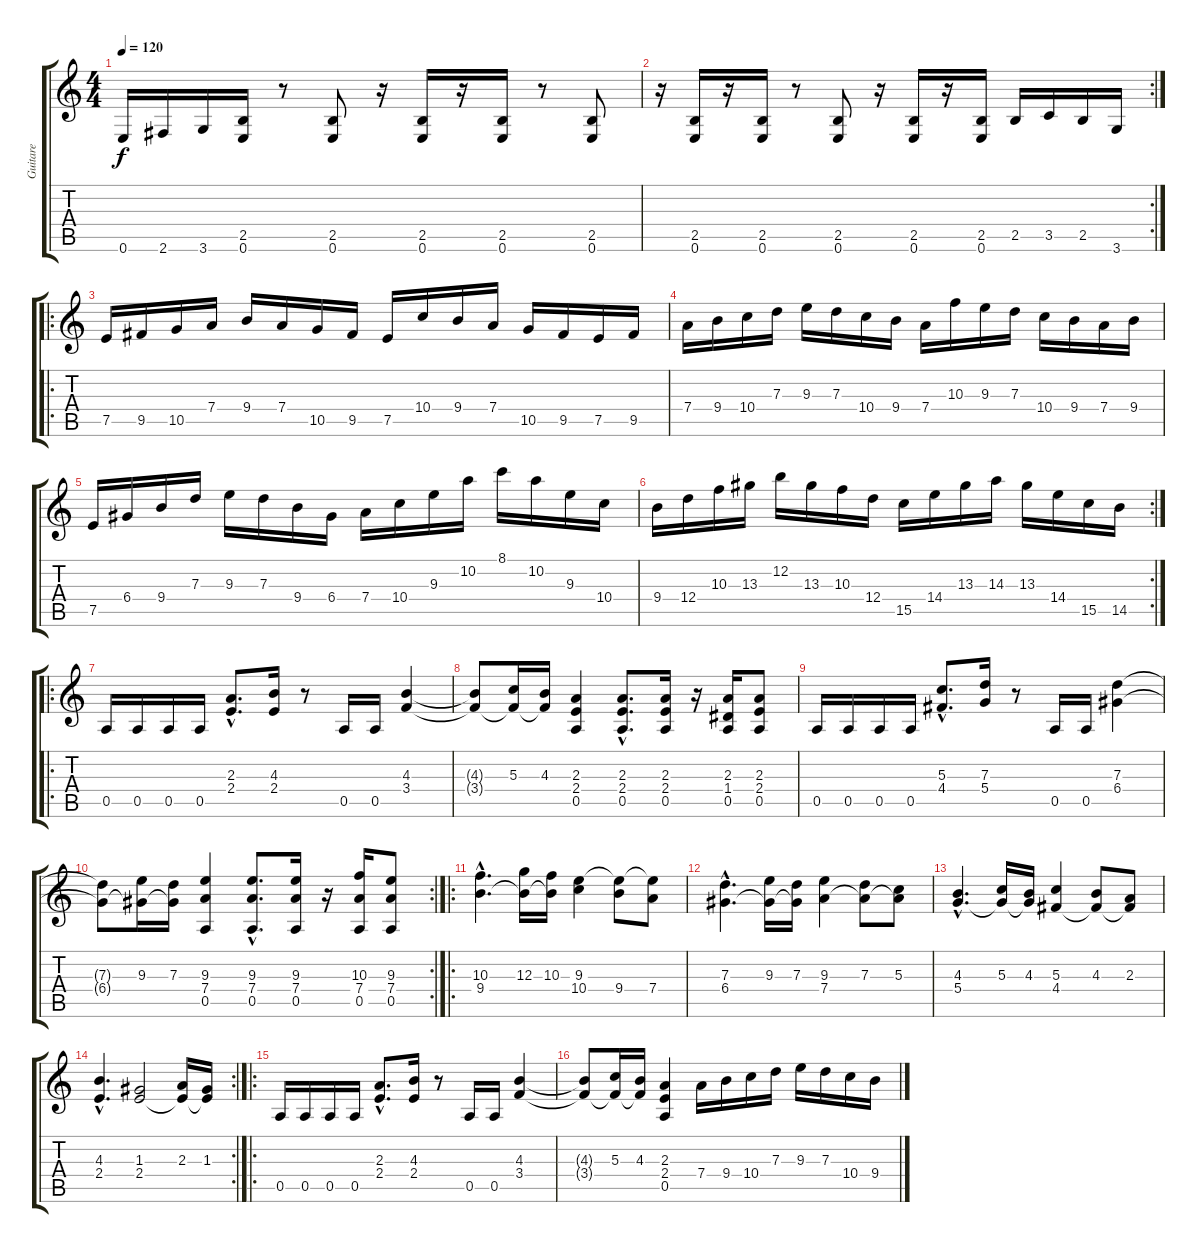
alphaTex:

\track ("Guitare" "Guitare") {instrument acousticguitarnylon}
\staff {score tabs}
\tuning (E4 B3 G3 D3 A2 E2) {hide}
\ts (4 4)
\tempo 120
\clef g2
\ks c
0.6.16{dy f} 2.6.16 3.6.16 (2.5 0.6).16 r.8 (2.5 0.6).8 r.16 (2.5 0.6).16 r.16 (2.5 0.6).16 r.8 (2.5 0.6).8 |
\rc 2
r.16 (2.5 0.6).16 r.16 (2.5 0.6).16 r.8 (2.5 0.6).8 r.16 (2.5 0.6).16 r.16 (2.5 0.6).16 2.5.16 3.5.16 2.5.16 3.6.16 |
\ro
7.5.16 9.5.16 10.5.16 7.4.16 9.4.16 7.4.16 10.5.16 9.5.16 7.5.16 10.4.16 9.4.16 7.4.16 10.5.16 9.5.16 7.5.16 9.5.16 |
7.4.16 9.4.16 10.4.16 7.3.16 9.3.16 7.3.16 10.4.16 9.4.16 7.4.16 10.3.16 9.3.16 7.3.16 10.4.16 9.4.16 7.4.16 9.4.16 |
7.5.16 6.4.16 9.4.16 7.3.16 9.3.16 7.3.16 9.4.16 6.4.16 7.4.16 10.4.16 9.3.16 10.2.16 8.1.16 10.2.16 9.3.16 10.4.16 |
\rc 2
9.4.16 12.4.16 10.3.16 13.3.16 12.2.16 13.3.16 10.3.16 12.4.16 15.5.16 14.4.16 13.3.16 14.3.16 13.3.16 14.4.16 15.5.16 14.5.16 |
\ro
0.5.16 0.5.16 0.5.16 0.5.16 (2.3{hac} 2.4{hac}).8{d} (4.3 2.4).16 r.8 0.5.16 0.5.16 (4.3 3.4).4 |
(4.3{t} 3.4{t}).8 (5.3 3.4{t}).16 (4.3 3.4{t}).16 (2.3 2.4 0.5).4 (2.3{hac} 2.4{hac} 0.5{hac}).8{d} (2.3 2.4 0.5).16 r.16 (2.3 1.4 0.5).16 (2.3 2.4 0.5).8 |
0.5.16 0.5.16 0.5.16 0.5.16 (5.3{hac} 4.4{hac}).8{d} (7.3 5.4).16 r.8 0.5.16 0.5.16 (7.3 6.4).4 |
\rc 2
(7.3{t} 6.4{t}).8 (9.3 6.4{t}).16 (7.3 6.4{t}).16 (9.3 7.4 0.5).4 (9.3{hac} 7.4{hac} 0.5{hac}).8{d} (9.3 7.4 0.5).16 r.16 (10.3 7.4 0.5).16 (9.3 7.4 0.5).8 |
\ro
(10.3{hac} 9.4{hac}).4{d} (12.3 9.4{t}).16 (10.3 9.4{t}).16 (9.3 10.4).4 (9.3{t} 9.4).8 (9.3{t} 7.4).8 |
(7.3{hac} 6.4{hac}).4{d} (9.3 6.4{t}).16 (7.3 6.4{t}).16 (9.3 7.4).4 (7.3 7.4{t}).8 (5.3 7.4{t}).8 |
(4.3{hac} 5.4{hac}).4{d} (5.3 5.4{t}).16 (4.3 5.4{t}).16 (5.3 4.4).4 (4.3 4.4{t}).8 (2.3 4.4{t}).8 |
\rc 2
(4.3{hac} 2.4{hac}).4{d} (1.3 2.4).2 (2.3 2.4{t}).16 (1.3 2.4{t}).16 |
\ro
0.5.16 0.5.16 0.5.16 0.5.16 (2.3{hac} 2.4{hac}).8{d} (4.3 2.4).16 r.8 0.5.16 0.5.16 (4.3 3.4).4 |
(4.3{t} 3.4{t}).8 (5.3 3.4{t}).16 (4.3 3.4{t}).16 (2.3 2.4 0.5).4 7.4.16 9.4.16 10.4.16 7.3.16 9.3.16 7.3.16 10.4.16 9.4.16
